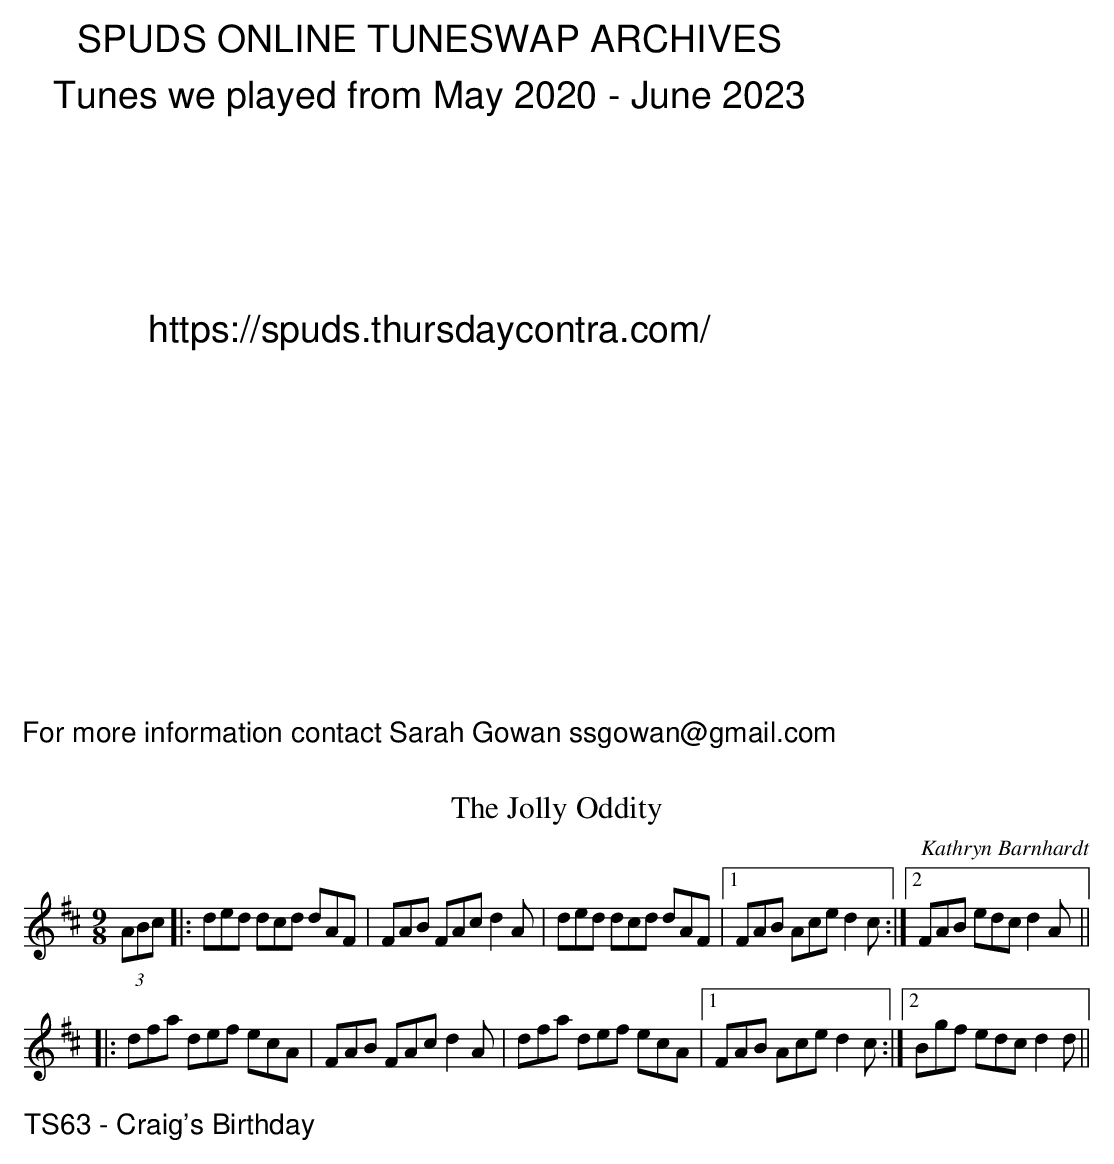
X:1
T:Jolly Oddity, The
C:Kathryn Barnhardt
M:9/8
L:1/8
K:D
(3ABc|:ded dcd dAF|FAB FAc d2A|ded dcd dAF|1FAB Aced2c:|2FAB edc d2A||
|:dfa def ecA|FAB FAc d2A|dfa def ecA|1FAB Ace d2c:|2Bgf edc d2d||
